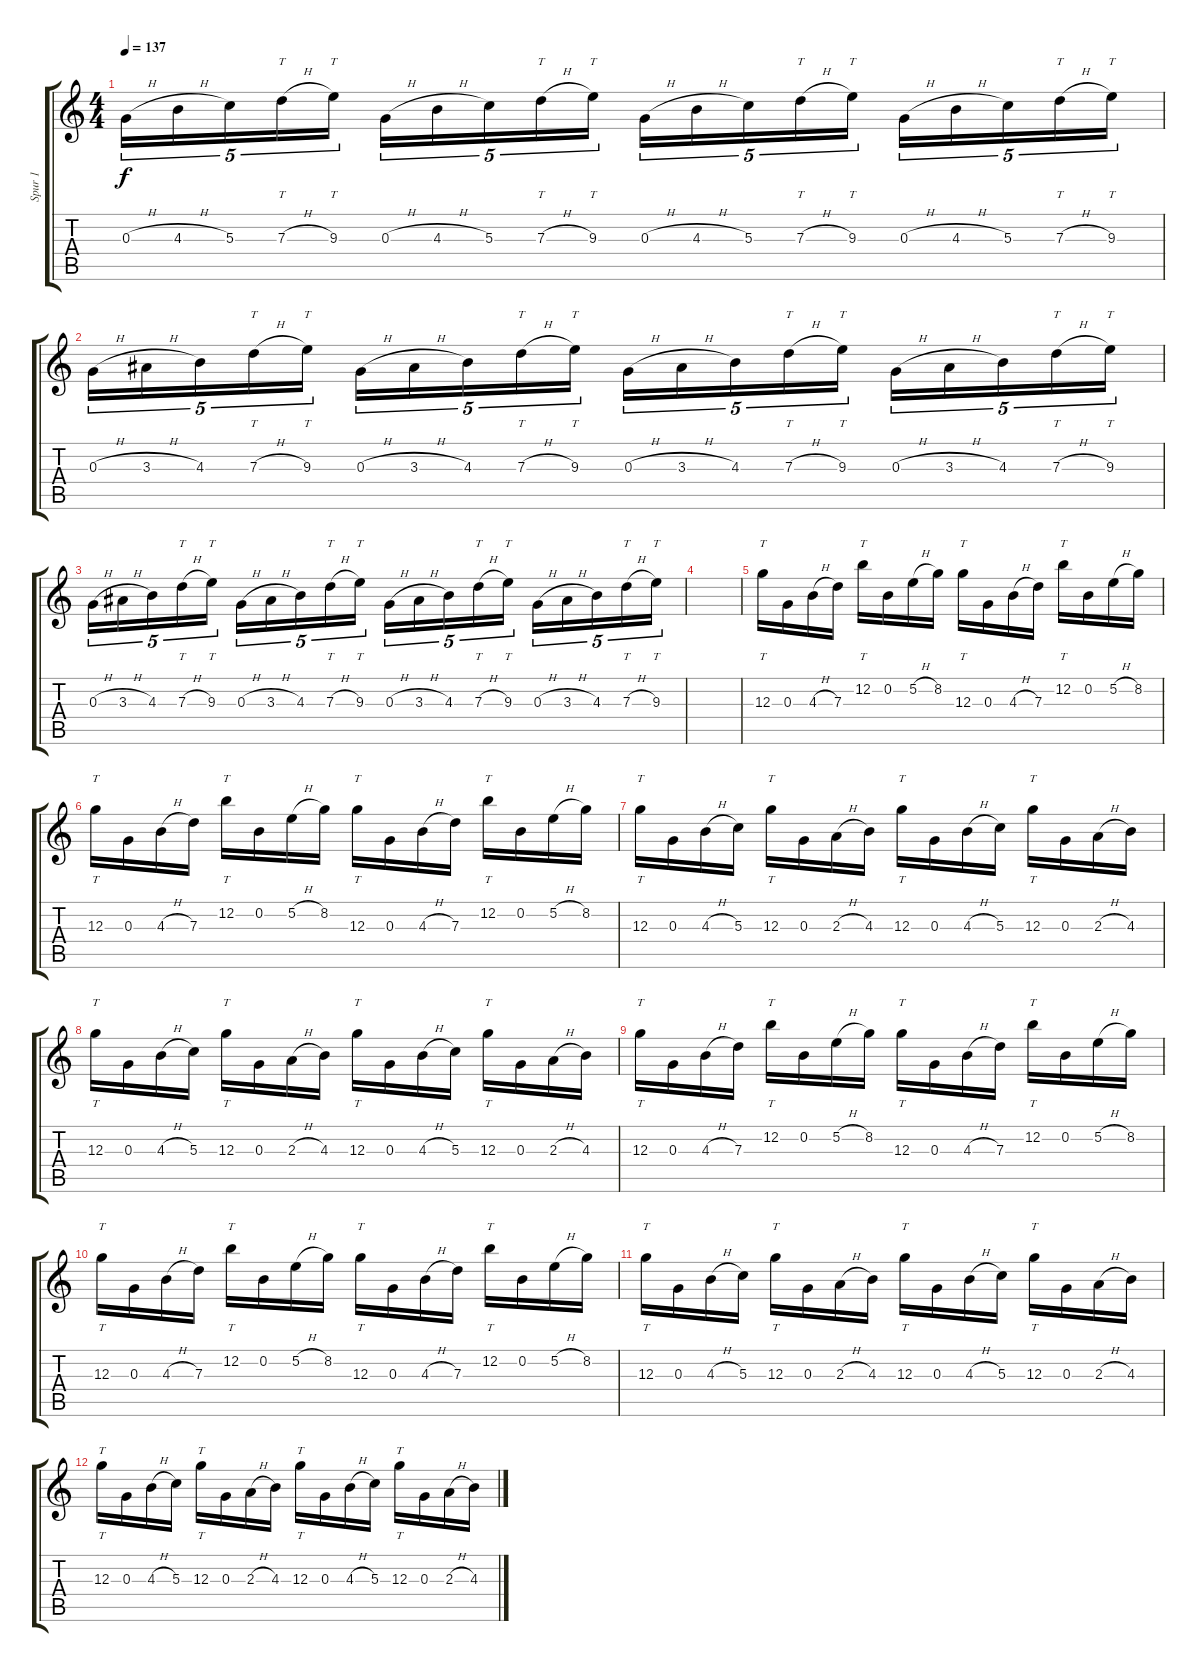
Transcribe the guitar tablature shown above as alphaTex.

\track ("Spur 1" "Spur 1") {instrument distortionguitar}
\staff {score tabs}
\tuning (E4 B3 G3 D3 A2 D2) {hide}
\ts (4 4)
\tempo 137
\clef g2
\ks c
0.3{h}.16{tu (5 4) dy f} 4.3{h}.16{tu (5 4)} 5.3.16{tu (5 4)} 7.3{h}.16{tt tu (5 4)} 9.3.16{tt tu (5 4)} 0.3{h}.16{tu (5 4)} 4.3{h}.16{tu (5 4)} 5.3.16{tu (5 4)} 7.3{h}.16{tt tu (5 4)} 9.3.16{tt tu (5 4)} 0.3{h}.16{tu (5 4)} 4.3{h}.16{tu (5 4)} 5.3.16{tu (5 4)} 7.3{h}.16{tt tu (5 4)} 9.3.16{tt tu (5 4)} 0.3{h}.16{tu (5 4)} 4.3{h}.16{tu (5 4)} 5.3.16{tu (5 4)} 7.3{h}.16{tt tu (5 4)} 9.3.16{tt tu (5 4)} |
0.3{h}.16{tu (5 4)} 3.3{h}.16{tu (5 4)} 4.3.16{tu (5 4)} 7.3{h}.16{tt tu (5 4)} 9.3.16{tt tu (5 4)} 0.3{h}.16{tu (5 4)} 3.3{h}.16{tu (5 4)} 4.3.16{tu (5 4)} 7.3{h}.16{tt tu (5 4)} 9.3.16{tt tu (5 4)} 0.3{h}.16{tu (5 4)} 3.3{h}.16{tu (5 4)} 4.3.16{tu (5 4)} 7.3{h}.16{tt tu (5 4)} 9.3.16{tt tu (5 4)} 0.3{h}.16{tu (5 4)} 3.3{h}.16{tu (5 4)} 4.3.16{tu (5 4)} 7.3{h}.16{tt tu (5 4)} 9.3.16{tt tu (5 4)} |
0.3{h}.16{tu (5 4)} 3.3{h}.16{tu (5 4)} 4.3.16{tu (5 4)} 7.3{h}.16{tt tu (5 4)} 9.3.16{tt tu (5 4)} 0.3{h}.16{tu (5 4)} 3.3{h}.16{tu (5 4)} 4.3.16{tu (5 4)} 7.3{h}.16{tt tu (5 4)} 9.3.16{tt tu (5 4)} 0.3{h}.16{tu (5 4)} 3.3{h}.16{tu (5 4)} 4.3.16{tu (5 4)} 7.3{h}.16{tt tu (5 4)} 9.3.16{tt tu (5 4)} 0.3{h}.16{tu (5 4)} 3.3{h}.16{tu (5 4)} 4.3.16{tu (5 4)} 7.3{h}.16{tt tu (5 4)} 9.3.16{tt tu (5 4)} |
|
12.3.16{tt} 0.3.16 4.3{h}.16 7.3.16 12.2.16{tt} 0.2.16 5.2{h}.16 8.2.16 12.3.16{tt} 0.3.16 4.3{h}.16 7.3.16 12.2.16{tt} 0.2.16 5.2{h}.16 8.2.16 |
12.3.16{tt} 0.3.16 4.3{h}.16 7.3.16 12.2.16{tt} 0.2.16 5.2{h}.16 8.2.16 12.3.16{tt} 0.3.16 4.3{h}.16 7.3.16 12.2.16{tt} 0.2.16 5.2{h}.16 8.2.16 |
12.3.16{tt} 0.3.16 4.3{h}.16 5.3.16 12.3.16{tt} 0.3.16 2.3{h}.16 4.3.16 12.3.16{tt} 0.3.16 4.3{h}.16 5.3.16 12.3.16{tt} 0.3.16 2.3{h}.16 4.3.16 |
12.3.16{tt} 0.3.16 4.3{h}.16 5.3.16 12.3.16{tt} 0.3.16 2.3{h}.16 4.3.16 12.3.16{tt} 0.3.16 4.3{h}.16 5.3.16 12.3.16{tt} 0.3.16 2.3{h}.16 4.3.16 |
12.3.16{tt} 0.3.16 4.3{h}.16 7.3.16 12.2.16{tt} 0.2.16 5.2{h}.16 8.2.16 12.3.16{tt} 0.3.16 4.3{h}.16 7.3.16 12.2.16{tt} 0.2.16 5.2{h}.16 8.2.16 |
12.3.16{tt} 0.3.16 4.3{h}.16 7.3.16 12.2.16{tt} 0.2.16 5.2{h}.16 8.2.16 12.3.16{tt} 0.3.16 4.3{h}.16 7.3.16 12.2.16{tt} 0.2.16 5.2{h}.16 8.2.16 |
12.3.16{tt} 0.3.16 4.3{h}.16 5.3.16 12.3.16{tt} 0.3.16 2.3{h}.16 4.3.16 12.3.16{tt} 0.3.16 4.3{h}.16 5.3.16 12.3.16{tt} 0.3.16 2.3{h}.16 4.3.16 |
12.3.16{tt} 0.3.16 4.3{h}.16 5.3.16 12.3.16{tt} 0.3.16 2.3{h}.16 4.3.16 12.3.16{tt} 0.3.16 4.3{h}.16 5.3.16 12.3.16{tt} 0.3.16 2.3{h}.16 4.3.16
